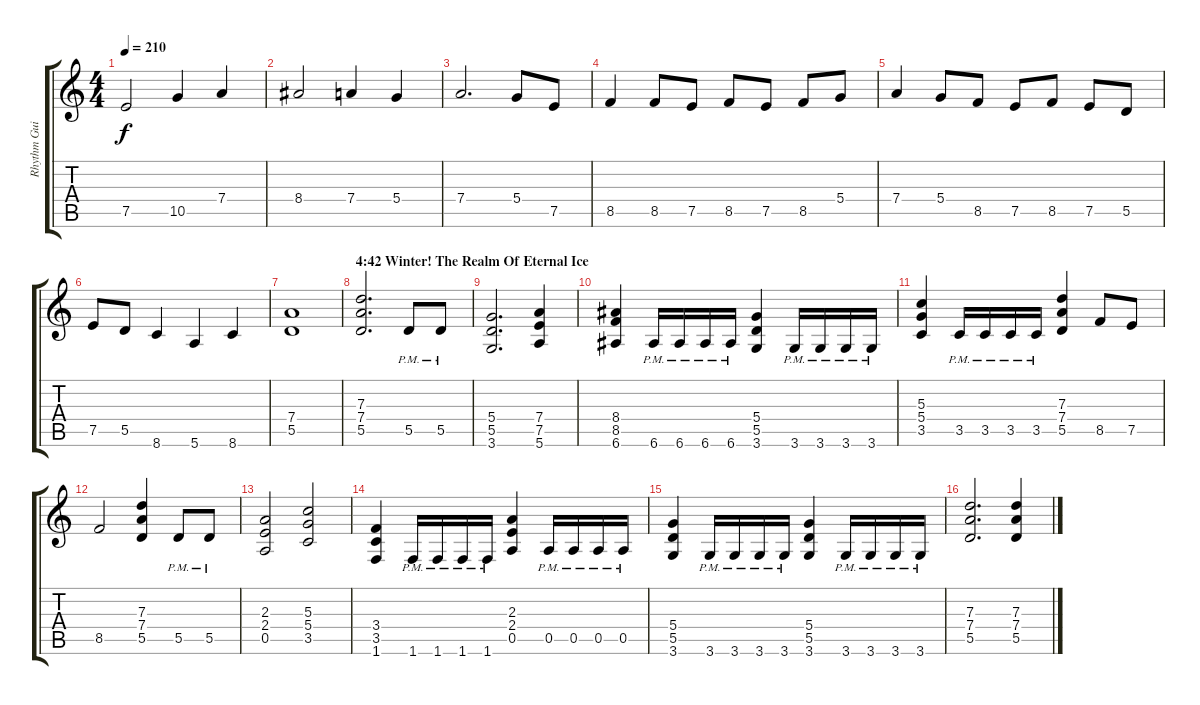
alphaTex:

\track ("Rhythm Guitar Left" "Rhythm Gui") {instrument distortionguitar}
\staff {score tabs}
\tuning (E4 B3 G3 D3 A2 E2) {hide}
\ts (4 4)
\tempo 210
\clef g2
\ks c
7.5.2{dy f} 10.5.4 7.4.4 |
8.4.2 7.4.4 5.4.4 |
7.4.2{d} 5.4.8 7.5.8 |
8.5.4 8.5.8 7.5.8 8.5.8 7.5.8 8.5.8 5.4.8 |
7.4.4 5.4.8 8.5.8 7.5.8 8.5.8 7.5.8 5.5.8 |
7.5.8 5.5.8 8.6.4 5.6.4 8.6.4 |
(7.4 5.5).1 |
\section ("" "4:42 Winter! The Realm Of Eternal Ice")
(7.3 7.4 5.5).2{d} 5.5{pm}.8 5.5{pm}.8 |
(5.4 5.5 3.6).2{d} (7.4 7.5 5.6).4 |
(8.4 8.5 6.6).4 6.6{pm}.16 6.6{pm}.16 6.6{pm}.16 6.6{pm}.16 (5.4 5.5 3.6).4 3.6{pm}.16 3.6{pm}.16 3.6{pm}.16 3.6{pm}.16 |
(5.3 5.4 3.5).4 3.5{pm}.16 3.5{pm}.16 3.5{pm}.16 3.5{pm}.16 (7.3 7.4 5.5).4 8.5.8 7.5.8 |
8.5.2 (7.3 7.4 5.5).4 5.5{pm}.8 5.5{pm}.8 |
(2.3 2.4 0.5).2 (5.3 5.4 3.5).2 |
(3.4 3.5 1.6).4 1.6{pm}.16 1.6{pm}.16 1.6{pm}.16 1.6{pm}.16 (2.3 2.4 0.5).4 0.5{pm}.16 0.5{pm}.16 0.5{pm}.16 0.5{pm}.16 |
(5.4 5.5 3.6).4 3.6{pm}.16 3.6{pm}.16 3.6{pm}.16 3.6{pm}.16 (5.4 5.5 3.6).4 3.6{pm}.16 3.6{pm}.16 3.6{pm}.16 3.6{pm}.16 |
(7.3 7.4 5.5).2{d} (7.3 7.4 5.5).4
